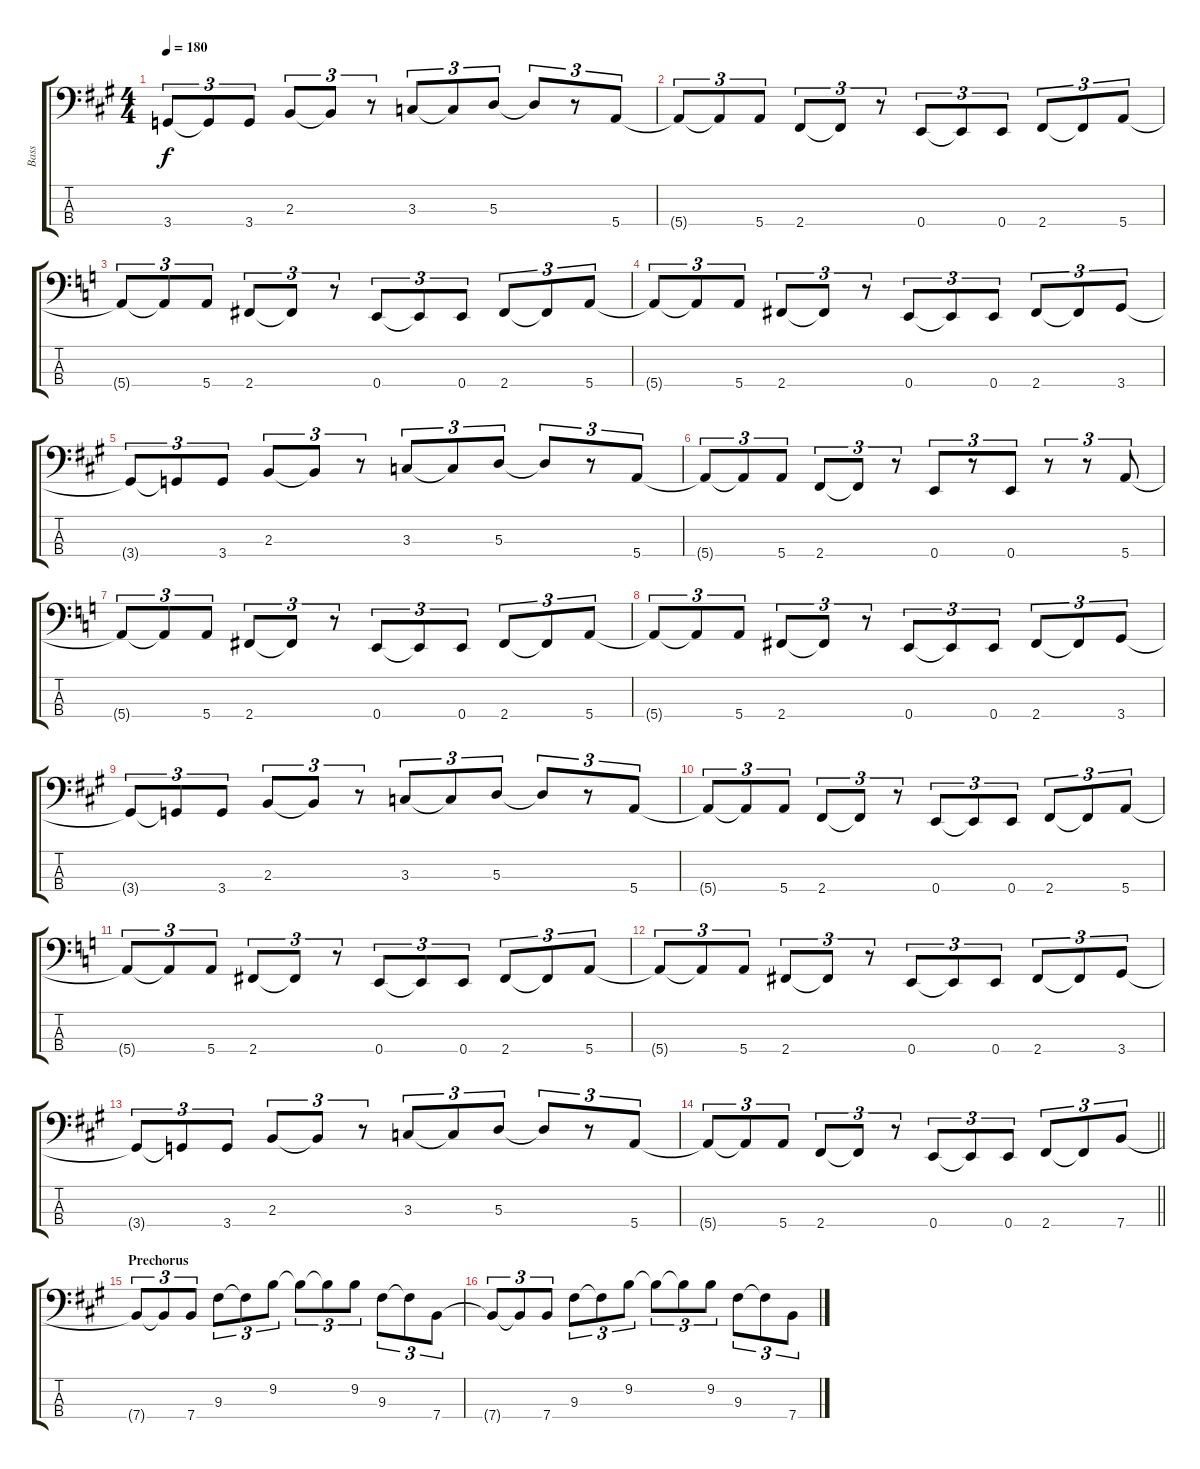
\track ("Bass" "Bass") {instrument electricbassfinger}
\staff {score tabs}
\tuning (G2 D2 A1 E1) {hide}
\ts (4 4)
\tempo 180
\clef f4
\ks a
3.4{t}.8{tu (3 2) dy f} 3.4{t}.8{tu (3 2)} 3.4.8{tu (3 2)} 2.3.8{tu (3 2)} 2.3{t}.8{tu (3 2)} r.8{tu (3 2)} 3.3.8{tu (3 2)} 3.3{t}.8{tu (3 2)} 5.3.8{tu (3 2)} 5.3{t}.8{tu (3 2)} r.8{tu (3 2)} 5.4.8{tu (3 2)} |
5.4{t}.8{tu (3 2)} 5.4{t}.8{tu (3 2)} 5.4.8{tu (3 2)} 2.4.8{tu (3 2)} 2.4{t}.8{tu (3 2)} r.8{tu (3 2)} 0.4.8{tu (3 2)} 0.4{t}.8{tu (3 2)} 0.4.8{tu (3 2)} 2.4.8{tu (3 2)} 2.4{t}.8{tu (3 2)} 5.4.8{tu (3 2)} |
\ks c
5.4{t}.8{tu (3 2)} 5.4{t}.8{tu (3 2)} 5.4.8{tu (3 2)} 2.4.8{tu (3 2)} 2.4{t}.8{tu (3 2)} r.8{tu (3 2)} 0.4.8{tu (3 2)} 0.4{t}.8{tu (3 2)} 0.4.8{tu (3 2)} 2.4.8{tu (3 2)} 2.4{t}.8{tu (3 2)} 5.4.8{tu (3 2)} |
5.4{t}.8{tu (3 2)} 5.4{t}.8{tu (3 2)} 5.4.8{tu (3 2)} 2.4.8{tu (3 2)} 2.4{t}.8{tu (3 2)} r.8{tu (3 2)} 0.4.8{tu (3 2)} 0.4{t}.8{tu (3 2)} 0.4.8{tu (3 2)} 2.4.8{tu (3 2)} 2.4{t}.8{tu (3 2)} 3.4.8{tu (3 2)} |
\ks a
3.4{t}.8{tu (3 2)} 3.4{t}.8{tu (3 2)} 3.4.8{tu (3 2)} 2.3.8{tu (3 2)} 2.3{t}.8{tu (3 2)} r.8{tu (3 2)} 3.3.8{tu (3 2)} 3.3{t}.8{tu (3 2)} 5.3.8{tu (3 2)} 5.3{t}.8{tu (3 2)} r.8{tu (3 2)} 5.4.8{tu (3 2)} |
5.4{t}.8{tu (3 2)} 5.4{t}.8{tu (3 2)} 5.4.8{tu (3 2)} 2.4.8{tu (3 2)} 2.4{t}.8{tu (3 2)} r.8{tu (3 2)} 0.4.8{tu (3 2)} r.8{tu (3 2)} 0.4.8{tu (3 2)} r.8{tu (3 2)} r.8{tu (3 2)} 5.4.8{tu (3 2)} |
\ks c
5.4{t}.8{tu (3 2)} 5.4{t}.8{tu (3 2)} 5.4.8{tu (3 2)} 2.4.8{tu (3 2)} 2.4{t}.8{tu (3 2)} r.8{tu (3 2)} 0.4.8{tu (3 2)} 0.4{t}.8{tu (3 2)} 0.4.8{tu (3 2)} 2.4.8{tu (3 2)} 2.4{t}.8{tu (3 2)} 5.4.8{tu (3 2)} |
5.4{t}.8{tu (3 2)} 5.4{t}.8{tu (3 2)} 5.4.8{tu (3 2)} 2.4.8{tu (3 2)} 2.4{t}.8{tu (3 2)} r.8{tu (3 2)} 0.4.8{tu (3 2)} 0.4{t}.8{tu (3 2)} 0.4.8{tu (3 2)} 2.4.8{tu (3 2)} 2.4{t}.8{tu (3 2)} 3.4.8{tu (3 2)} |
\ks a
3.4{t}.8{tu (3 2)} 3.4{t}.8{tu (3 2)} 3.4.8{tu (3 2)} 2.3.8{tu (3 2)} 2.3{t}.8{tu (3 2)} r.8{tu (3 2)} 3.3.8{tu (3 2)} 3.3{t}.8{tu (3 2)} 5.3.8{tu (3 2)} 5.3{t}.8{tu (3 2)} r.8{tu (3 2)} 5.4.8{tu (3 2)} |
5.4{t}.8{tu (3 2)} 5.4{t}.8{tu (3 2)} 5.4.8{tu (3 2)} 2.4.8{tu (3 2)} 2.4{t}.8{tu (3 2)} r.8{tu (3 2)} 0.4.8{tu (3 2)} 0.4{t}.8{tu (3 2)} 0.4.8{tu (3 2)} 2.4.8{tu (3 2)} 2.4{t}.8{tu (3 2)} 5.4.8{tu (3 2)} |
\ks c
5.4{t}.8{tu (3 2)} 5.4{t}.8{tu (3 2)} 5.4.8{tu (3 2)} 2.4.8{tu (3 2)} 2.4{t}.8{tu (3 2)} r.8{tu (3 2)} 0.4.8{tu (3 2)} 0.4{t}.8{tu (3 2)} 0.4.8{tu (3 2)} 2.4.8{tu (3 2)} 2.4{t}.8{tu (3 2)} 5.4.8{tu (3 2)} |
5.4{t}.8{tu (3 2)} 5.4{t}.8{tu (3 2)} 5.4.8{tu (3 2)} 2.4.8{tu (3 2)} 2.4{t}.8{tu (3 2)} r.8{tu (3 2)} 0.4.8{tu (3 2)} 0.4{t}.8{tu (3 2)} 0.4.8{tu (3 2)} 2.4.8{tu (3 2)} 2.4{t}.8{tu (3 2)} 3.4.8{tu (3 2)} |
\ks a
3.4{t}.8{tu (3 2)} 3.4{t}.8{tu (3 2)} 3.4.8{tu (3 2)} 2.3.8{tu (3 2)} 2.3{t}.8{tu (3 2)} r.8{tu (3 2)} 3.3.8{tu (3 2)} 3.3{t}.8{tu (3 2)} 5.3.8{tu (3 2)} 5.3{t}.8{tu (3 2)} r.8{tu (3 2)} 5.4.8{tu (3 2)} |
\barLineRight lightlight
5.4{t}.8{tu (3 2)} 5.4{t}.8{tu (3 2)} 5.4.8{tu (3 2)} 2.4.8{tu (3 2)} 2.4{t}.8{tu (3 2)} r.8{tu (3 2)} 0.4.8{tu (3 2)} 0.4{t}.8{tu (3 2)} 0.4.8{tu (3 2)} 2.4.8{tu (3 2)} 2.4{t}.8{tu (3 2)} 7.4.8{tu (3 2)} |
\section ("" "Prechorus")
7.4{t}.8{tu (3 2)} 7.4{t}.8{tu (3 2)} 7.4.8{tu (3 2)} 9.3.8{tu (3 2)} 9.3{t}.8{tu (3 2)} 9.2.8{tu (3 2)} 9.2{t}.8{tu (3 2)} 9.2{t}.8{tu (3 2)} 9.2.8{tu (3 2)} 9.3.8{tu (3 2)} 9.3{t}.8{tu (3 2)} 7.4.8{tu (3 2)} |
7.4{t}.8{tu (3 2)} 7.4{t}.8{tu (3 2)} 7.4.8{tu (3 2)} 9.3.8{tu (3 2)} 9.3{t}.8{tu (3 2)} 9.2.8{tu (3 2)} 9.2{t}.8{tu (3 2)} 9.2{t}.8{tu (3 2)} 9.2.8{tu (3 2)} 9.3.8{tu (3 2)} 9.3{t}.8{tu (3 2)} 7.4.8{tu (3 2)}
